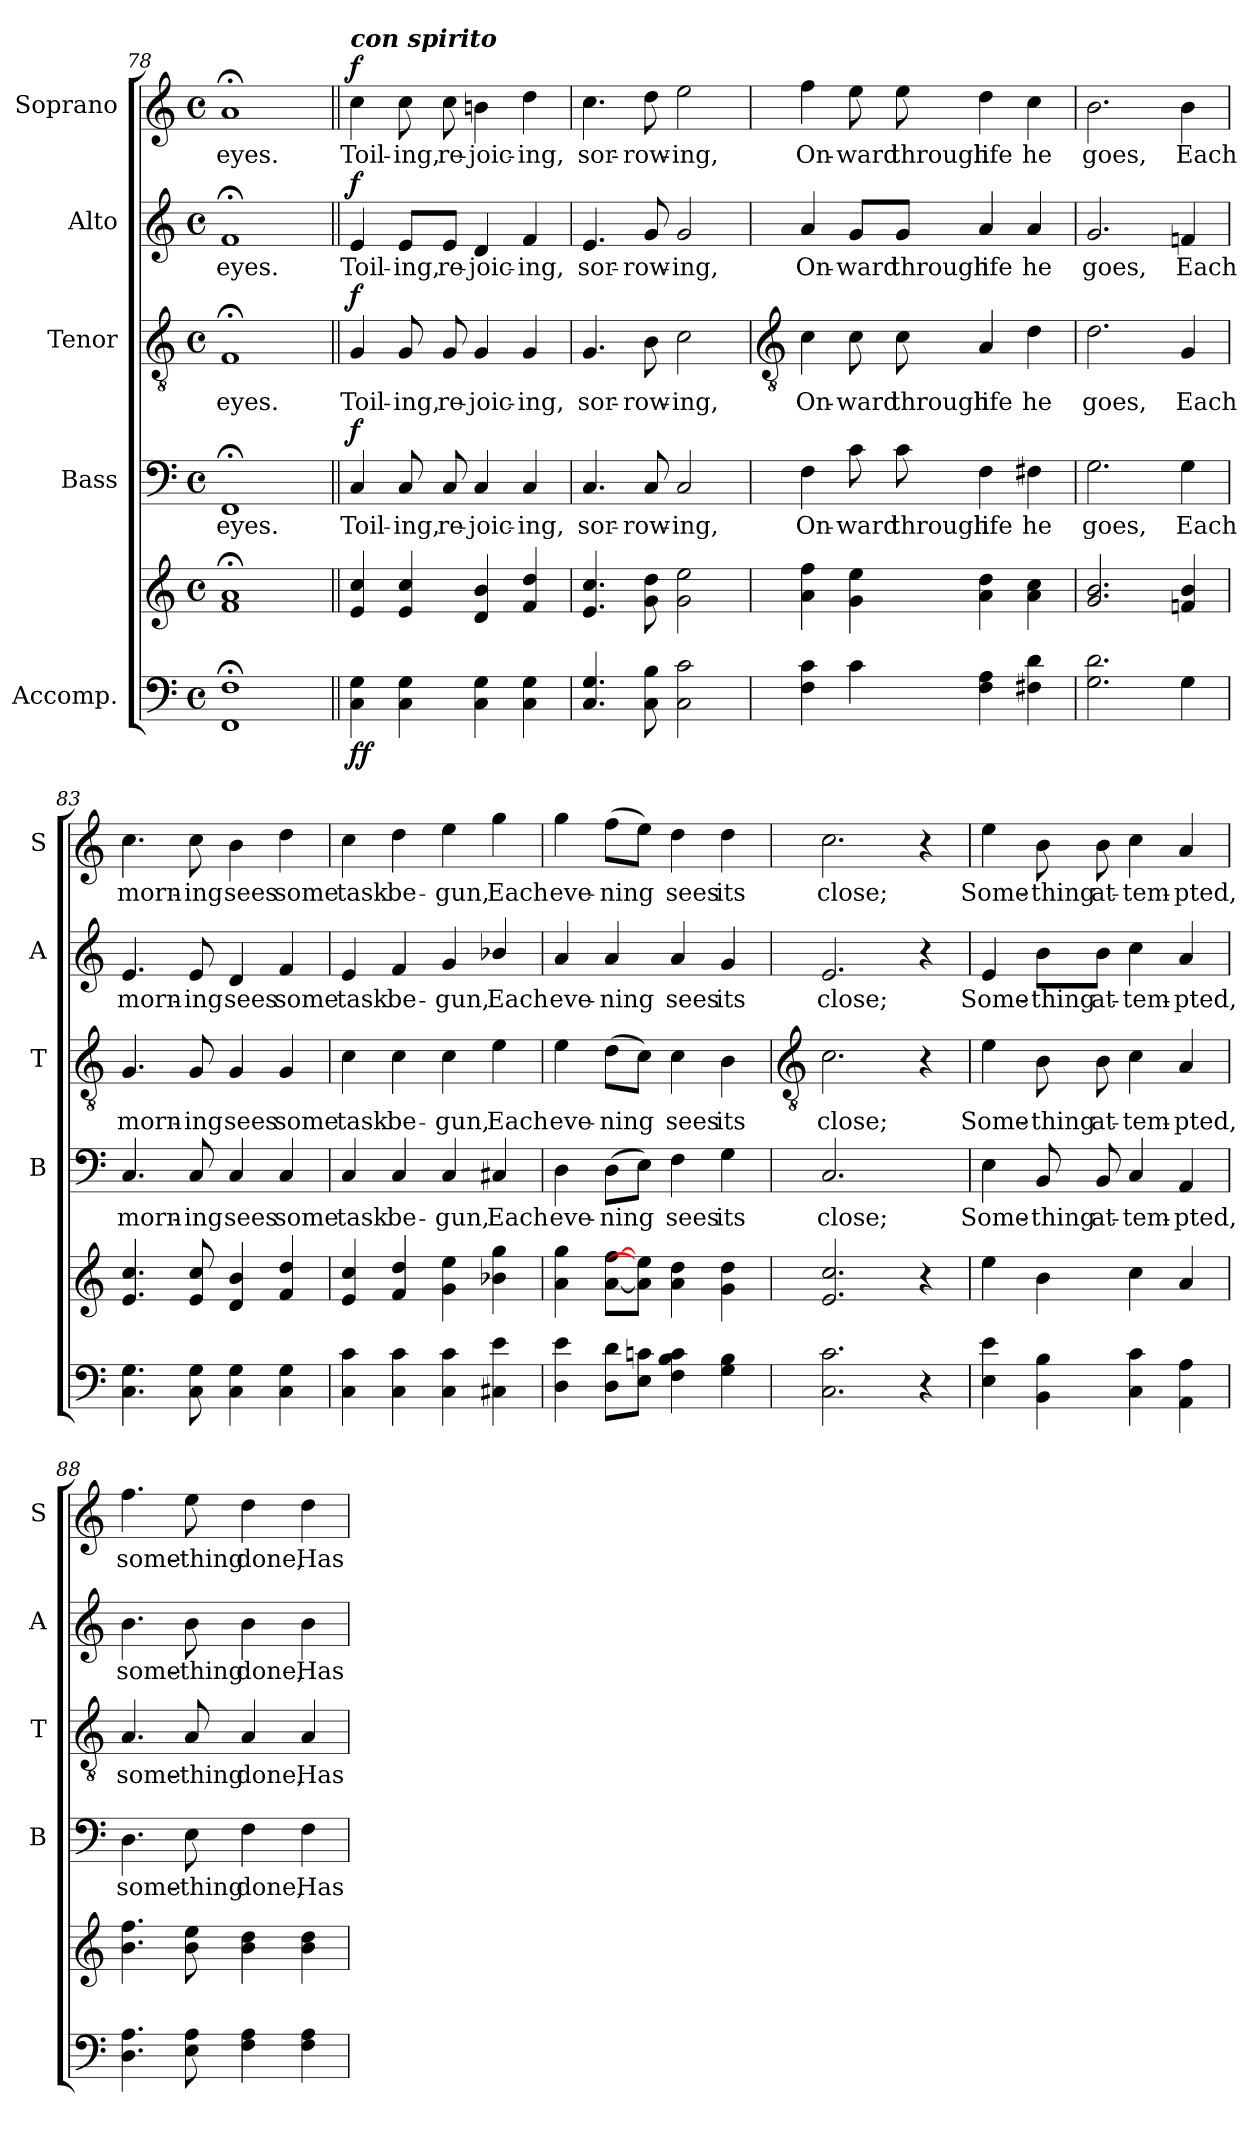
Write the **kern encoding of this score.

**kern	**kern	**dynam	**kern	**text	**dynam	**kern	**text	**dynam	**kern	**text	**dynam	**kern	**text	**dynam
*part5	*part5	*part5	*part4	*part4	*part4	*part3	*part3	*part3	*part2	*part2	*part2	*part1	*part1	*part1
*staff6	*staff5	*staff5/6	*staff4	*staff4	*staff4	*staff3	*staff3	*staff3	*staff2	*staff2	*staff2	*staff1	*staff1	*staff1
*I"Accomp.	*	*	*I"Bass	*	*	*I"Tenor	*	*	*I"Alto	*	*	*I"Soprano	*	*
*	*	*	*I'B	*	*	*I'T	*	*	*I'A	*	*	*I'S	*	*
*clefF4	*clefG2	*	*clefF4	*	*	*clefGv2	*	*	*clefG2	*	*	*clefG2	*	*
*k[]	*k[]	*	*k[]	*	*	*k[]	*	*	*k[]	*	*	*k[]	*	*
*C:	*C:	*	*C:	*	*	*C:	*	*	*C:	*	*	*C:	*	*
*M4/4	*M4/4	*	*M4/4	*	*	*M4/4	*	*	*M4/4	*	*	*M4/4	*	*
*met(c)	*met(c)	*	*met(c)	*	*	*met(c)	*	*	*met(c)	*	*	*met(c)	*	*
=78	=78	=78	=78	=78	=78	=78	=78	=78	=78	=78	=78	=78	=78	=78
!	!	!	!	!LO:LY:b	!	!	!LO:LY:b	!	!	!LO:LY:b	!	!	!LO:LY:b	!
1FF;< 1F;<	1f;< 1a;<	.	1FF;<	eyes.	.	1F;<	eyes.	.	1f;<	eyes.	.	1a;<	eyes.	.
=79||	=79||	=79||	=79||	=79||	=79||	=79||	=79||	=79||	=79||	=79||	=79||	=79||	=79||	=79||
!	!	!	!	!	!	!	!	!	!	!	!	!LO:TX:a:Bi:t=con spirito	!	!
!	!	!LO:DY:b=2	!	!LO:LY:b	!	!	!LO:LY:b	!	!	!LO:LY:b	!	!	!LO:LY:b	!
!	!	!LO:DY:n=1:b	!	!	!LO:DY:b	!	!	!LO:DY:b	!	!	!LO:DY:b	!	!	!LO:DY:b
4C 4G	4e 4cc	f f	4C	Toil-	f	4G	Toil-	f	4e	Toil-	f	4cc	Toil-	f
!	!	!	!	!LO:LY:b	!	!	!LO:LY:b	!	!	!LO:LY:b	!	!	!LO:LY:b	!
4C 4G	4e 4cc	.	8C	-ing,	.	8G	-ing,	.	8e/L	-ing,	.	8cc	-ing,	.
!	!	!	!	!LO:LY:b	!	!	!LO:LY:b	!	!	!LO:LY:b	!	!	!LO:LY:b	!
.	.	.	8C	re-	.	8G	re-	.	8e/J	re-	.	8cc	re-	.
!	!	!	!	!LO:LY:b	!	!	!LO:LY:b	!	!	!LO:LY:b	!	!	!LO:LY:b	!
4C 4G	4d 4b	.	4C	-joic-	.	4G	-joic-	.	4d	-joic-	.	4bn	-joic-	.
!	!	!	!	!LO:LY:b	!	!	!LO:LY:b	!	!	!LO:LY:b	!	!	!LO:LY:b	!
4C 4G	4f 4dd	.	4C	-ing,	.	4G	-ing,	.	4f	-ing,	.	4dd	-ing,	.
=80	=80	=80	=80	=80	=80	=80	=80	=80	=80	=80	=80	=80	=80	=80
!	!	!	!	!LO:LY:b	!	!	!LO:LY:b	!	!	!LO:LY:b	!	!	!LO:LY:b	!
4.C/ 4.G/	4.e 4.cc	.	4.C/	sor-	.	4.G	sor-	.	4.e	sor-	.	4.cc	sor-	.
!	!	!	!	!LO:LY:b	!	!	!LO:LY:b	!	!	!LO:LY:b	!	!	!LO:LY:b	!
8C 8B	8g 8dd	.	8C	-row-	.	8B	-row-	.	8g	-row-	.	8dd	-row-	.
!	!	!	!	!LO:LY:b	!	!	!LO:LY:b	!	!	!LO:LY:b	!	!	!LO:LY:b	!
2C 2c	2g 2ee	.	2C	-ing,	.	2c	-ing,	.	2g	-ing,	.	2ee	-ing,	.
!!LO:LB:g=z
=81	=81	=81	=81	=81	=81	=81	=81	=81	=81	=81	=81	=81	=81	=81
*	*	*	*	*	*	*clefGv2	*	*	*	*	*	*	*	*
!	!	!	!	!LO:LY:b	!	!	!LO:LY:b	!	!	!LO:LY:b	!	!	!LO:LY:b	!
4F 4c	4a 4ff	.	4F	On-	.	4c	On-	.	4a	On-	.	4ff	On-	.
!	!	!	!	!LO:LY:b	!	!	!LO:LY:b	!	!	!LO:LY:b	!	!	!LO:LY:b	!
4c	4g 4ee	.	8c	-ward	.	8c	-ward	.	8g/L	-ward	.	8ee	-ward	.
!	!	!	!	!LO:LY:b	!	!	!LO:LY:b	!	!	!LO:LY:b	!	!	!LO:LY:b	!
.	.	.	8c	through	.	8c	through	.	8g/J	through	.	8ee	through	.
!	!	!	!	!LO:LY:b	!	!	!LO:LY:b	!	!	!LO:LY:b	!	!	!LO:LY:b	!
4F 4A	4a 4dd	.	4F	life	.	4A	life	.	4a	life	.	4dd	life	.
!	!	!	!	!LO:LY:b	!	!	!LO:LY:b	!	!	!LO:LY:b	!	!	!LO:LY:b	!
4F#X 4d	4a 4cc	.	4F#X	he	.	4d	he	.	4a	he	.	4cc	he	.
=82	=82	=82	=82	=82	=82	=82	=82	=82	=82	=82	=82	=82	=82	=82
!	!	!	!	!LO:LY:b	!	!	!LO:LY:b	!	!	!LO:LY:b	!	!	!LO:LY:b	!
2.G 2.d	2.g 2.b	.	2.G	goes,	.	2.d	goes,	.	2.g	goes,	.	2.b	goes,	.
!	!	!	!	!LO:LY:b	!	!	!LO:LY:b	!	!	!LO:LY:b	!	!	!LO:LY:b	!
4G	4fn 4b	.	4G	Each	.	4G	Each	.	4fn	Each	.	4b	Each	.
=83	=83	=83	=83	=83	=83	=83	=83	=83	=83	=83	=83	=83	=83	=83
!	!	!	!	!LO:LY:b	!	!	!LO:LY:b	!	!	!LO:LY:b	!	!	!LO:LY:b	!
4.C 4.G	4.e 4.cc	.	4.C	morn-	.	4.G	morn-	.	4.e	morn-	.	4.cc	morn-	.
!	!	!	!	!LO:LY:b	!	!	!LO:LY:b	!	!	!LO:LY:b	!	!	!LO:LY:b	!
8C 8G	8e 8cc	.	8C	-ing	.	8G	-ing	.	8e	-ing	.	8cc	-ing	.
!	!	!	!	!LO:LY:b	!	!	!LO:LY:b	!	!	!LO:LY:b	!	!	!LO:LY:b	!
4C 4G	4d 4b	.	4C	sees	.	4G	sees	.	4d	sees	.	4b	sees	.
!	!	!	!	!LO:LY:b	!	!	!LO:LY:b	!	!	!LO:LY:b	!	!	!LO:LY:b	!
4C 4G	4f 4dd	.	4C	some	.	4G	some	.	4f	some	.	4dd	some	.
=84	=84	=84	=84	=84	=84	=84	=84	=84	=84	=84	=84	=84	=84	=84
!	!	!	!	!LO:LY:b	!	!	!LO:LY:b	!	!	!LO:LY:b	!	!	!LO:LY:b	!
4C 4c	4e 4cc	.	4C	task	.	4c	task	.	4e	task	.	4cc	task	.
!	!	!	!	!LO:LY:b	!	!	!LO:LY:b	!	!	!LO:LY:b	!	!	!LO:LY:b	!
4C 4c	4f 4dd	.	4C	be-	.	4c	be-	.	4f	be-	.	4dd	be-	.
!	!	!	!	!LO:LY:b	!	!	!LO:LY:b	!	!	!LO:LY:b	!	!	!LO:LY:b	!
4C 4c	4g 4ee	.	4C	-gun,	.	4c	-gun,	.	4g	-gun,	.	4ee	-gun,	.
!	!	!	!	!LO:LY:b	!	!	!LO:LY:b	!	!	!LO:LY:b	!	!	!LO:LY:b	!
4C#X 4e	4b-X 4gg	.	4C#X	Each	.	4e	Each	.	4b-X/	Each	.	4gg	Each	.
=85	=85	=85	=85	=85	=85	=85	=85	=85	=85	=85	=85	=85	=85	=85
!	!	!	!	!LO:LY:b	!	!	!LO:LY:b	!	!	!LO:LY:b	!	!	!LO:LY:b	!
4D 4e	4a 4gg	.	4D	eve-	.	4e	eve-	.	4a	eve-	.	4gg	eve-	.
!	!	!	!	!LO:LY:b	!	!	!LO:LY:b	!	!	!LO:LY:b	!	!	!LO:LY:b	!
8D 8dL	[8a [8ffL	.	(>8DL	-ning	.	(>8dL	-ning	.	4a	-ning	.	(>8ffL	-ning	.
8E 8cnJ	8a] 8ee]J	.	8EJ)	.	.	8cJ)	.	.	.	.	.	8eeJ)	.	.
!	!	!	!	!LO:LY:b	!	!	!LO:LY:b	!	!	!LO:LY:b	!	!	!LO:LY:b	!
4F 4B 4c	4a 4dd	.	4F	sees	.	4c	sees	.	4a	sees	.	4dd	sees	.
!	!	!	!	!LO:LY:b	!	!	!LO:LY:b	!	!	!LO:LY:b	!	!	!LO:LY:b	!
4G 4B	4g 4dd	.	4G	its	.	4B	its	.	4g	its	.	4dd	its	.
!!LO:LB:g=z
=86	=86	=86	=86	=86	=86	=86	=86	=86	=86	=86	=86	=86	=86	=86
*	*	*	*	*	*	*clefGv2	*	*	*	*	*	*	*	*
!	!	!	!	!LO:LY:b	!	!	!LO:LY:b	!	!	!LO:LY:b	!	!	!LO:LY:b	!
2.C 2.c	2.e 2.cc	.	2.C	close;	.	2.c	close;	.	2.e	close;	.	2.cc	close;	.
4r	4r	.	4ryy	.	.	4r	.	.	4r	.	.	4r	.	.
=87	=87	=87	=87	=87	=87	=87	=87	=87	=87	=87	=87	=87	=87	=87
!	!	!	!	!LO:LY:b	!	!	!LO:LY:b	!	!	!LO:LY:b	!	!	!LO:LY:b	!
4E 4e	4ee	.	4E	Some-	.	4e	Some-	.	4e	Some-	.	4ee	Some-	.
!	!	!	!	!LO:LY:b	!	!	!LO:LY:b	!	!	!LO:LY:b	!	!	!LO:LY:b	!
4BB 4B	4b	.	8BB	-thing	.	8B	-thing	.	8b\L	-thing	.	8b	-thing	.
!	!	!	!	!LO:LY:b	!	!	!LO:LY:b	!	!	!LO:LY:b	!	!	!LO:LY:b	!
.	.	.	8BB	at-	.	8B	at-	.	8b\J	at-	.	8b	at-	.
!	!	!	!	!LO:LY:b	!	!	!LO:LY:b	!	!	!LO:LY:b	!	!	!LO:LY:b	!
4C 4c	4cc	.	4C	-tem-	.	4c	-tem-	.	4cc	-tem-	.	4cc	-tem-	.
!	!	!	!	!LO:LY:b	!	!	!LO:LY:b	!	!	!LO:LY:b	!	!	!LO:LY:b	!
4AA 4A	4a	.	4AA	-pted,	.	4A	-pted,	.	4a	-pted,	.	4a	-pted,	.
=88	=88	=88	=88	=88	=88	=88	=88	=88	=88	=88	=88	=88	=88	=88
!	!	!	!	!LO:LY:b	!	!	!LO:LY:b	!	!	!LO:LY:b	!	!	!LO:LY:b	!
4.D 4.A	4.b 4.ff	.	4.D	some-	.	4.A	some-	.	4.b	some-	.	4.ff	some-	.
!	!	!	!	!LO:LY:b	!	!	!LO:LY:b	!	!	!LO:LY:b	!	!	!LO:LY:b	!
8E 8A	8b 8ee	.	8E	-thing	.	8A	-thing	.	8b	-thing	.	8ee	-thing	.
!	!	!	!	!LO:LY:b	!	!	!LO:LY:b	!	!	!LO:LY:b	!	!	!LO:LY:b	!
4F 4A	4b 4dd	.	4F	done,	.	4A	done,	.	4b	done,	.	4dd	done,	.
!	!	!	!	!LO:LY:b	!	!	!LO:LY:b	!	!	!LO:LY:b	!	!	!LO:LY:b	!
4F 4A	4b 4dd	.	4F	Has	.	4A	Has	.	4b	Has	.	4dd	Has	.
=	=	=	=	=	=	=	=	=	=	=	=	=	=	=
*-	*-	*-	*-	*-	*-	*-	*-	*-	*-	*-	*-	*-	*-	*-
